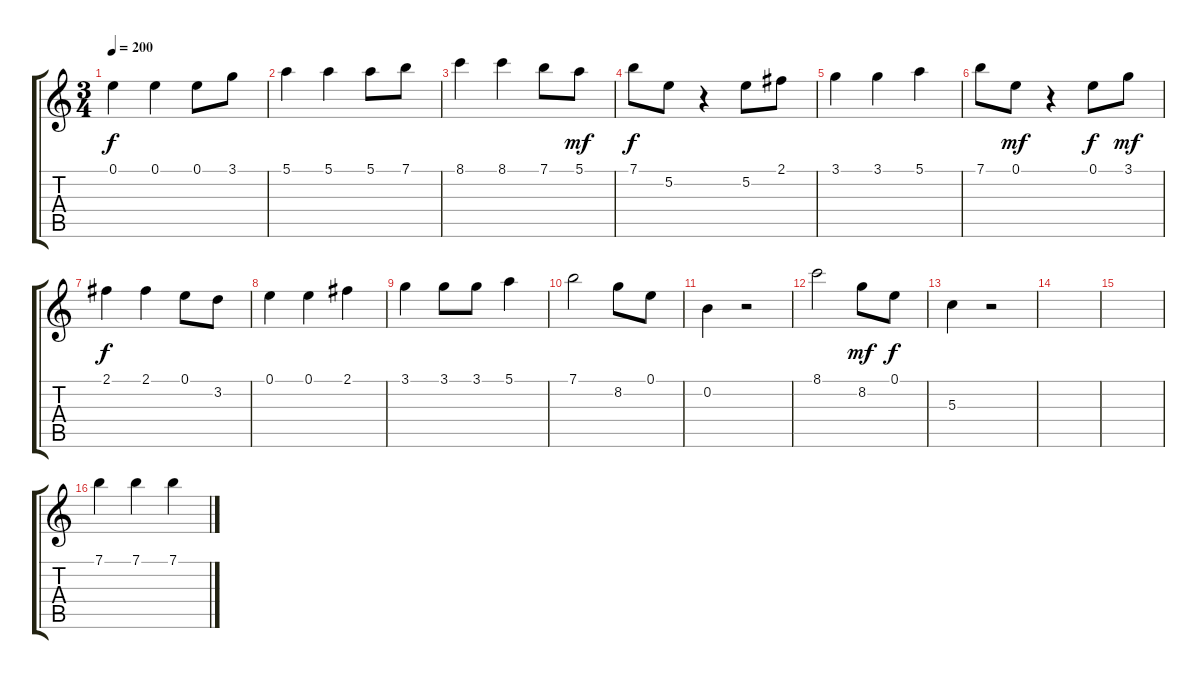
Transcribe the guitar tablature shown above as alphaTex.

\track "" {instrument acousticguitarsteel}
\staff {score tabs}
\tuning (E4 B3 G3 D3 A2 E2) {hide}
\ts (3 4)
\tempo 200
\clef g2
\ks c
0.1.4{dy f} 0.1.4 0.1.8 3.1.8 |
5.1.4 5.1.4 5.1.8 7.1.8 |
8.1.4 8.1.4 7.1.8 5.1.8{dy mf} |
7.1.8{dy f} 5.2.8 r.4 5.2.8 2.1.8 |
3.1.4 3.1.4 5.1.4 |
7.1.8 0.1.8{dy mf} r.4 0.1.8{dy f} 3.1.8{dy mf} |
2.1.4{dy f} 2.1.4 0.1.8 3.2.8 |
0.1.4 0.1.4 2.1.4 |
3.1.4 3.1.8 3.1.8 5.1.4 |
7.1.2 8.2.8 0.1.8 |
0.2.4 r.2 |
8.1.2 8.2.8{dy mf} 0.1.8{dy f} |
5.3.4 r.2 |
|
|
7.1.4 7.1.4 7.1.4
